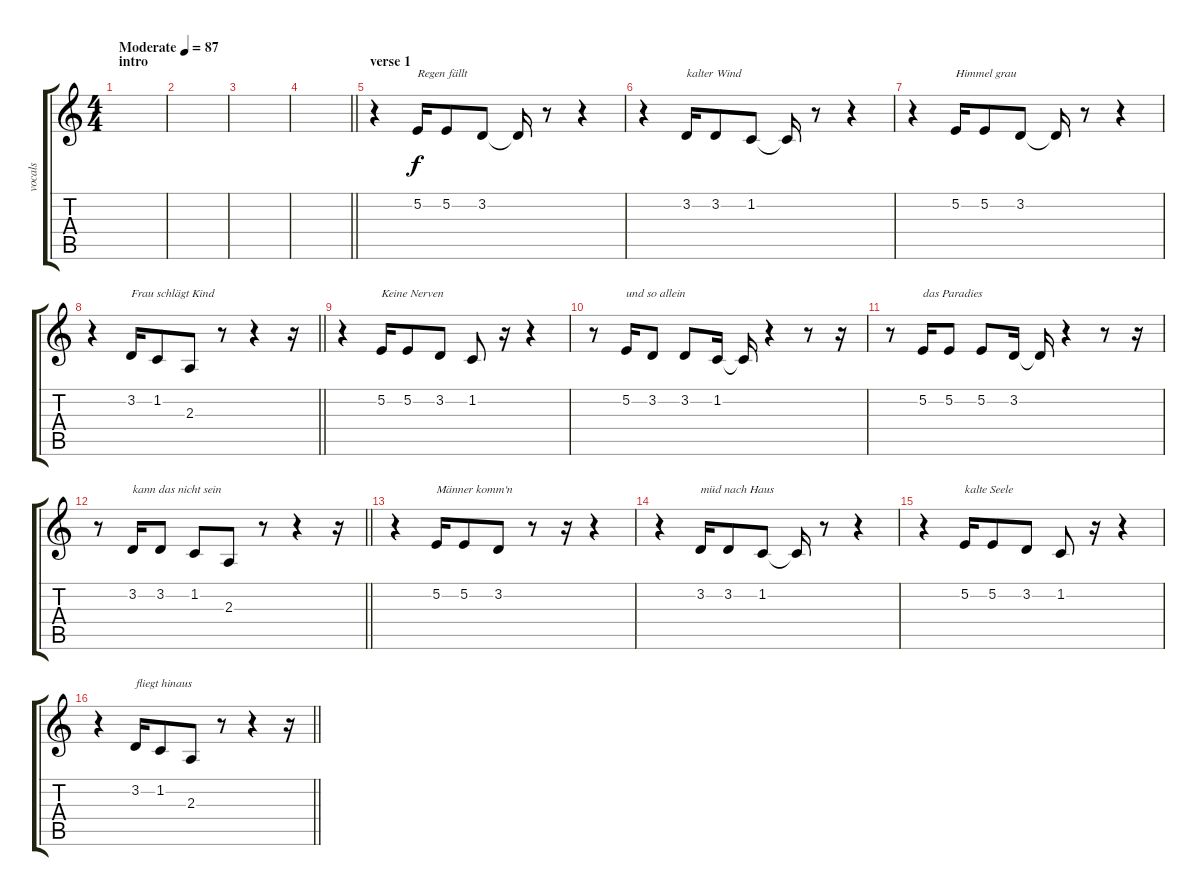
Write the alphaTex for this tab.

\track ("vocals" "vocals") {instrument pad1newage}
\staff {score tabs}
\tuning (E4 B3 G3 D3 A2 E2) {hide}
\ts (4 4)
\section ("" "intro")
\tempo (87 "Moderate")
\clef g2
\ks c
|
|
|
\barLineRight lightlight
|
\section ("" "verse 1")
r.4 5.2.16{txt "Regen fällt"} 5.2.8 3.2.8 3.2{t}.16 r.8 r.4 |
r.4 3.2.16{txt "kalter Wind"} 3.2.8 1.2.8 1.2{t}.16 r.8 r.4 |
r.4 5.2.16{txt "Himmel grau"} 5.2.8 3.2.8 3.2{t}.16 r.8 r.4 |
\barLineRight lightlight
r.4 3.2.16{txt "Frau schlägt Kind"} 1.2.8 2.3.8 r.8 r.4 r.16 |
r.4 5.2.16{txt "Keine Nerven"} 5.2.8 3.2.8 1.2.8 r.16 r.4 |
r.8 5.2.16{txt "und so allein"} 3.2.8 3.2.8 1.2.16 1.2{t}.16 r.4 r.8 r.16 |
r.8 5.2.16{txt "das Paradies"} 5.2.8 5.2.8 3.2.16 3.2{t}.16 r.4 r.8 r.16 |
\barLineRight lightlight
r.8 3.2.16{txt "kann das nicht sein"} 3.2.8 1.2.8 2.3.8 r.8 r.4 r.16 |
r.4 5.2.16{txt "Männer komm'n"} 5.2.8 3.2.8 r.8 r.16 r.4 |
r.4 3.2.16{txt "müd nach Haus"} 3.2.8 1.2.8 1.2{t}.16 r.8 r.4 |
r.4 5.2.16{txt "kalte Seele "} 5.2.8 3.2.8 1.2.8 r.16 r.4 |
\barLineRight lightlight
r.4 3.2.16{txt "fliegt hinaus"} 1.2.8 2.3.8 r.8 r.4 r.16
